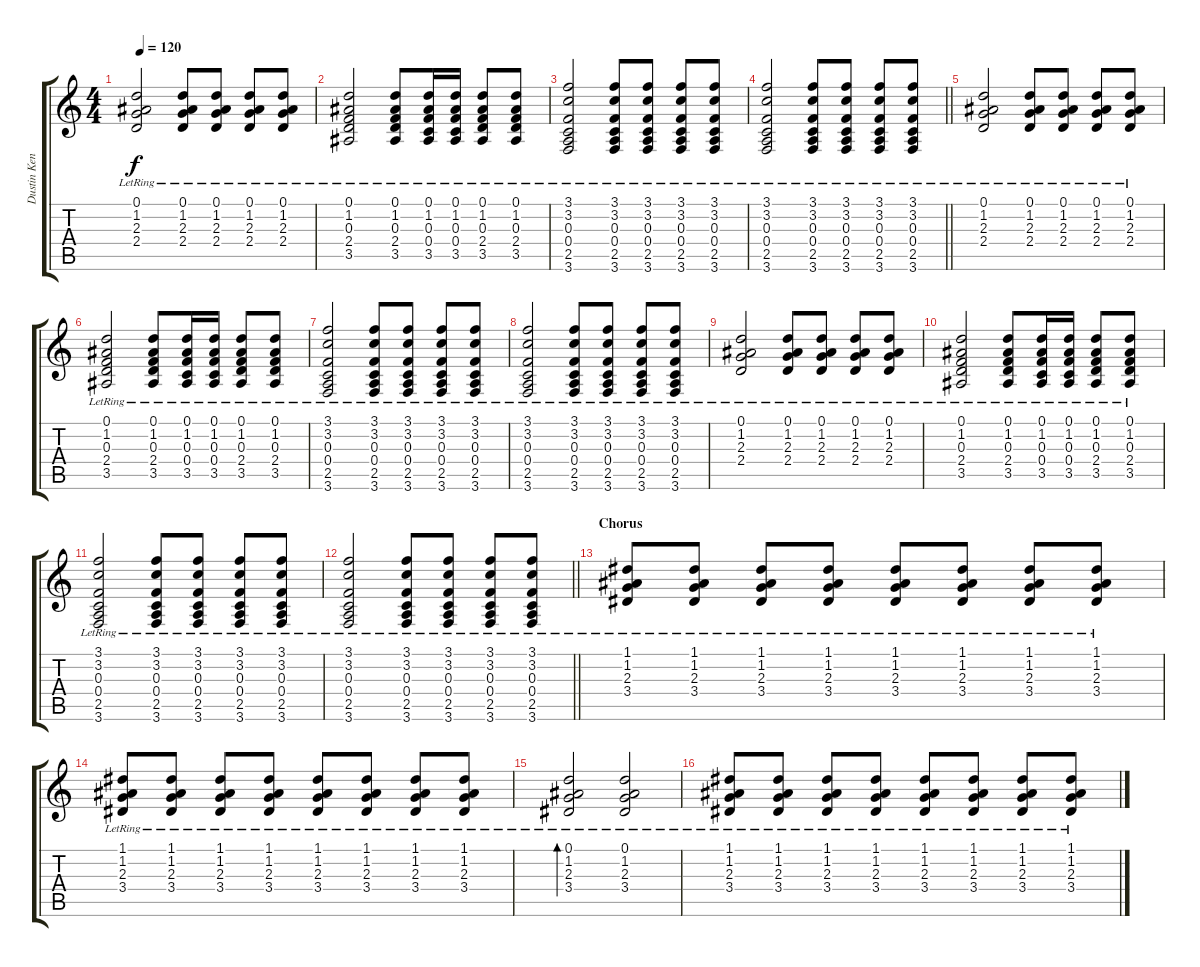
\track ("Dustin Kensrue" "Dustin Ken") {instrument acousticguitarsteel}
\staff {score tabs}
\tuning (D4 A3 F3 C3 G2 D2) {hide}
\ts (4 4)
\tempo 120
\clef g2
\ks c
(0.1{lr} 1.2{lr} 2.3{lr} 2.4{lr}).2{dy f} (0.1{lr} 1.2{lr} 2.3{lr} 2.4{lr}).8 (0.1{lr} 1.2{lr} 2.3{lr} 2.4{lr}).8 (0.1{lr} 1.2{lr} 2.3{lr} 2.4{lr}).8 (0.1{lr} 1.2{lr} 2.3{lr} 2.4{lr}).8 |
(0.1{lr} 1.2{lr} 0.3{lr} 2.4{lr} 3.5{lr}).2 (0.1{lr} 1.2{lr} 0.3{lr} 2.4{lr} 3.5{lr}).8 (0.1{lr} 1.2{lr} 0.3{lr} 0.4{lr} 3.5{lr}).16 (0.1{lr} 1.2{lr} 0.3{lr} 0.4{lr} 3.5{lr}).16 (0.1{lr} 1.2{lr} 0.3{lr} 2.4{lr} 3.5{lr}).8 (0.1{lr} 1.2{lr} 0.3{lr} 2.4{lr} 3.5{lr}).8 |
(3.1{lr} 3.2{lr} 0.3{lr} 0.4{lr} 2.5{lr} 3.6{lr}).2 (3.1{lr} 3.2{lr} 0.3{lr} 0.4{lr} 2.5{lr} 3.6{lr}).8 (3.1{lr} 3.2{lr} 0.3{lr} 0.4{lr} 2.5{lr} 3.6{lr}).8 (3.1{lr} 3.2{lr} 0.3{lr} 0.4{lr} 2.5{lr} 3.6{lr}).8 (3.1{lr} 3.2{lr} 0.3{lr} 0.4{lr} 2.5{lr} 3.6{lr}).8 |
\barLineRight lightlight
(3.1{lr} 3.2{lr} 0.3{lr} 0.4{lr} 2.5{lr} 3.6{lr}).2 (3.1{lr} 3.2{lr} 0.3{lr} 0.4{lr} 2.5{lr} 3.6{lr}).8 (3.1{lr} 3.2{lr} 0.3{lr} 0.4{lr} 2.5{lr} 3.6{lr}).8 (3.1{lr} 3.2{lr} 0.3{lr} 0.4{lr} 2.5{lr} 3.6{lr}).8 (3.1{lr} 3.2{lr} 0.3{lr} 0.4{lr} 2.5{lr} 3.6{lr}).8 |
(0.1{lr} 1.2{lr} 2.3{lr} 2.4{lr}).2 (0.1{lr} 1.2{lr} 2.3{lr} 2.4{lr}).8 (0.1{lr} 1.2{lr} 2.3{lr} 2.4{lr}).8 (0.1{lr} 1.2{lr} 2.3{lr} 2.4{lr}).8 (0.1{lr} 1.2{lr} 2.3{lr} 2.4{lr}).8 |
(0.1{lr} 1.2{lr} 0.3{lr} 2.4{lr} 3.5{lr}).2 (0.1{lr} 1.2{lr} 0.3{lr} 2.4{lr} 3.5{lr}).8 (0.1{lr} 1.2{lr} 0.3{lr} 0.4{lr} 3.5{lr}).16 (0.1{lr} 1.2{lr} 0.3{lr} 0.4{lr} 3.5{lr}).16 (0.1{lr} 1.2{lr} 0.3{lr} 2.4{lr} 3.5{lr}).8 (0.1{lr} 1.2{lr} 0.3{lr} 2.4{lr} 3.5{lr}).8 |
(3.1{lr} 3.2{lr} 0.3{lr} 0.4{lr} 2.5{lr} 3.6{lr}).2 (3.1{lr} 3.2{lr} 0.3{lr} 0.4{lr} 2.5{lr} 3.6{lr}).8 (3.1{lr} 3.2{lr} 0.3{lr} 0.4{lr} 2.5{lr} 3.6{lr}).8 (3.1{lr} 3.2{lr} 0.3{lr} 0.4{lr} 2.5{lr} 3.6{lr}).8 (3.1{lr} 3.2{lr} 0.3{lr} 0.4{lr} 2.5{lr} 3.6{lr}).8 |
(3.1{lr} 3.2{lr} 0.3{lr} 0.4{lr} 2.5{lr} 3.6{lr}).2 (3.1{lr} 3.2{lr} 0.3{lr} 0.4{lr} 2.5{lr} 3.6{lr}).8 (3.1{lr} 3.2{lr} 0.3{lr} 0.4{lr} 2.5{lr} 3.6{lr}).8 (3.1{lr} 3.2{lr} 0.3{lr} 0.4{lr} 2.5{lr} 3.6{lr}).8 (3.1{lr} 3.2{lr} 0.3{lr} 0.4{lr} 2.5{lr} 3.6{lr}).8 |
(0.1{lr} 1.2{lr} 2.3{lr} 2.4{lr}).2 (0.1{lr} 1.2{lr} 2.3{lr} 2.4{lr}).8 (0.1{lr} 1.2{lr} 2.3{lr} 2.4{lr}).8 (0.1{lr} 1.2{lr} 2.3{lr} 2.4{lr}).8 (0.1{lr} 1.2{lr} 2.3{lr} 2.4{lr}).8 |
(0.1{lr} 1.2{lr} 0.3{lr} 2.4{lr} 3.5{lr}).2 (0.1{lr} 1.2{lr} 0.3{lr} 2.4{lr} 3.5{lr}).8 (0.1{lr} 1.2{lr} 0.3{lr} 0.4{lr} 3.5{lr}).16 (0.1{lr} 1.2{lr} 0.3{lr} 0.4{lr} 3.5{lr}).16 (0.1{lr} 1.2{lr} 0.3{lr} 2.4{lr} 3.5{lr}).8 (0.1{lr} 1.2{lr} 0.3{lr} 2.4{lr} 3.5{lr}).8 |
(3.1{lr} 3.2{lr} 0.3{lr} 0.4{lr} 2.5{lr} 3.6{lr}).2 (3.1{lr} 3.2{lr} 0.3{lr} 0.4{lr} 2.5{lr} 3.6{lr}).8 (3.1{lr} 3.2{lr} 0.3{lr} 0.4{lr} 2.5{lr} 3.6{lr}).8 (3.1{lr} 3.2{lr} 0.3{lr} 0.4{lr} 2.5{lr} 3.6{lr}).8 (3.1{lr} 3.2{lr} 0.3{lr} 0.4{lr} 2.5{lr} 3.6{lr}).8 |
\barLineRight lightlight
(3.1{lr} 3.2{lr} 0.3{lr} 0.4{lr} 2.5{lr} 3.6{lr}).2 (3.1{lr} 3.2{lr} 0.3{lr} 0.4{lr} 2.5{lr} 3.6{lr}).8 (3.1{lr} 3.2{lr} 0.3{lr} 0.4{lr} 2.5{lr} 3.6{lr}).8 (3.1{lr} 3.2{lr} 0.3{lr} 0.4{lr} 2.5{lr} 3.6{lr}).8 (3.1{lr} 3.2{lr} 0.3{lr} 0.4{lr} 2.5{lr} 3.6{lr}).8 |
\section ("" "Chorus")
(1.1{lr} 1.2{lr} 2.3{lr} 3.4{lr}).8 (1.1{lr} 1.2{lr} 2.3{lr} 3.4{lr}).8 (1.1{lr} 1.2{lr} 2.3{lr} 3.4{lr}).8 (1.1{lr} 1.2{lr} 2.3{lr} 3.4{lr}).8 (1.1{lr} 1.2{lr} 2.3{lr} 3.4{lr}).8 (1.1{lr} 1.2{lr} 2.3{lr} 3.4{lr}).8 (1.1{lr} 1.2{lr} 2.3{lr} 3.4{lr}).8 (1.1{lr} 1.2{lr} 2.3{lr} 3.4{lr}).8 |
(1.1{lr} 1.2{lr} 2.3{lr} 3.4{lr}).8 (1.1{lr} 1.2{lr} 2.3{lr} 3.4{lr}).8 (1.1{lr} 1.2{lr} 2.3{lr} 3.4{lr}).8 (1.1{lr} 1.2{lr} 2.3{lr} 3.4{lr}).8 (1.1{lr} 1.2{lr} 2.3{lr} 3.4{lr}).8 (1.1{lr} 1.2{lr} 2.3{lr} 3.4{lr}).8 (1.1{lr} 1.2{lr} 2.3{lr} 3.4{lr}).8 (1.1{lr} 1.2{lr} 2.3{lr} 3.4{lr}).8 |
(0.1{lr} 1.2{lr} 2.3{lr} 3.4{lr}).2{bd 60} (0.1{lr} 1.2{lr} 2.3{lr} 3.4{lr}).2 |
(1.1{lr} 1.2{lr} 2.3{lr} 3.4{lr}).8 (1.1{lr} 1.2{lr} 2.3{lr} 3.4{lr}).8 (1.1{lr} 1.2{lr} 2.3{lr} 3.4{lr}).8 (1.1{lr} 1.2{lr} 2.3{lr} 3.4{lr}).8 (1.1{lr} 1.2{lr} 2.3{lr} 3.4{lr}).8 (1.1{lr} 1.2{lr} 2.3{lr} 3.4{lr}).8 (1.1{lr} 1.2{lr} 2.3{lr} 3.4{lr}).8 (1.1{lr} 1.2{lr} 2.3{lr} 3.4{lr}).8
